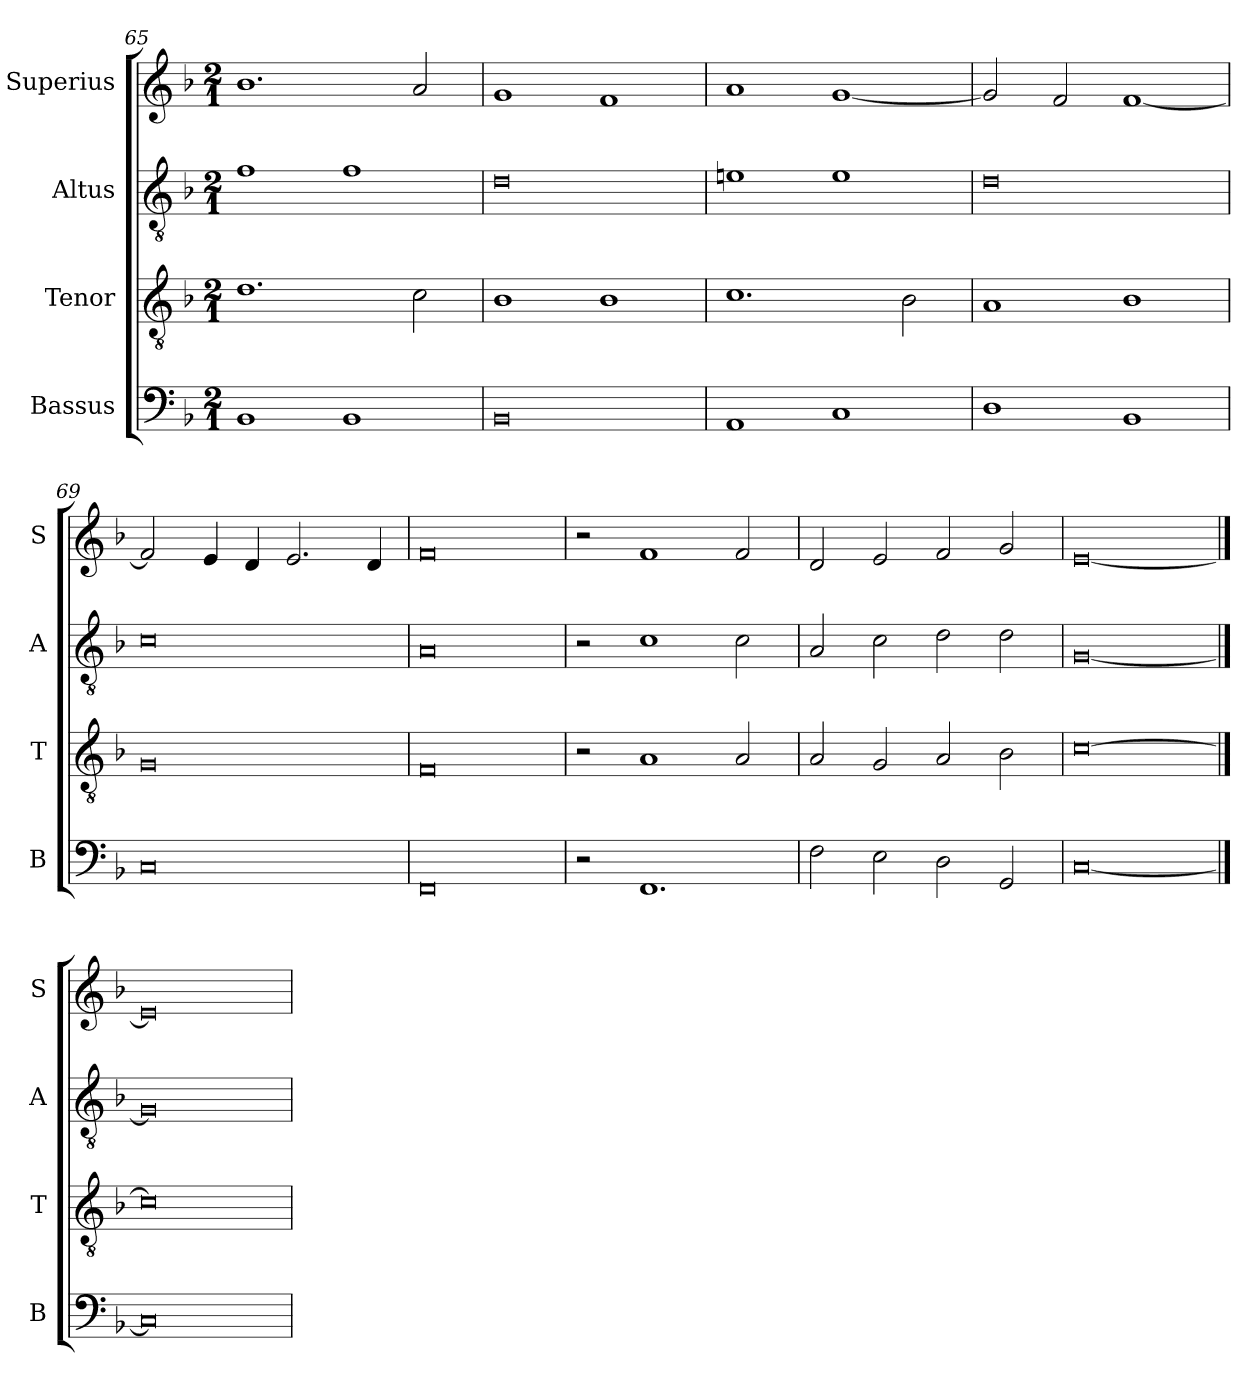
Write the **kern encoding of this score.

**kern	**kern	**kern	**kern
*part4	*part3	*part2	*part1
*staff4	*staff3	*staff2	*staff1
*I"Bassus	*I"Tenor	*I"Altus	*I"Superius
*I'B	*I'T	*I'A	*I'S
*clefF4	*clefGv2	*clefGv2	*clefG2
*k[b-]	*k[b-]	*k[b-]	*k[b-]
*F:	*F:	*F:	*F:
*M2/1	*M2/1	*M2/1	*M2/1
=65	=65	=65	=65
1BB-	1.d	1f	1.b-
1BB-	.	1f	.
.	2c	.	2a
=66	=66	=66	=66
0BB-	1B-	0d	1g
.	1B-	.	1f
=67	=67	=67	=67
1AA	1.c	1en	1a
1C	.	1e	[1g
.	2B-	.	.
=68	=68	=68	=68
1D	1A	0d	2g]
.	.	.	2f
1BB-	1B-	.	[1f
=69	=69	=69	=69
0C	0G	0c	2f]
.	.	.	4e
.	.	.	4d
.	.	.	2.e
.	.	.	4d
=70	=70	=70	=70
0FF	0F	0A	0f
=71	=71	=71	=71
2r	2r	2r	2r
1.FF	1A	1c	1f
.	2A	2c	2f
=72	=72	=72	=72
2F	2A	2A	2d
2E	2G	2c	2e
2D	2A	2d	2f
2GG	2B-	2d	2g
=73	=73	=73	=73
[0C	[0c	[0G	[0e
==74	==74	==74	==74
0C]	0c]	0G]	0e]
=	=	=	=
*-	*-	*-	*-
